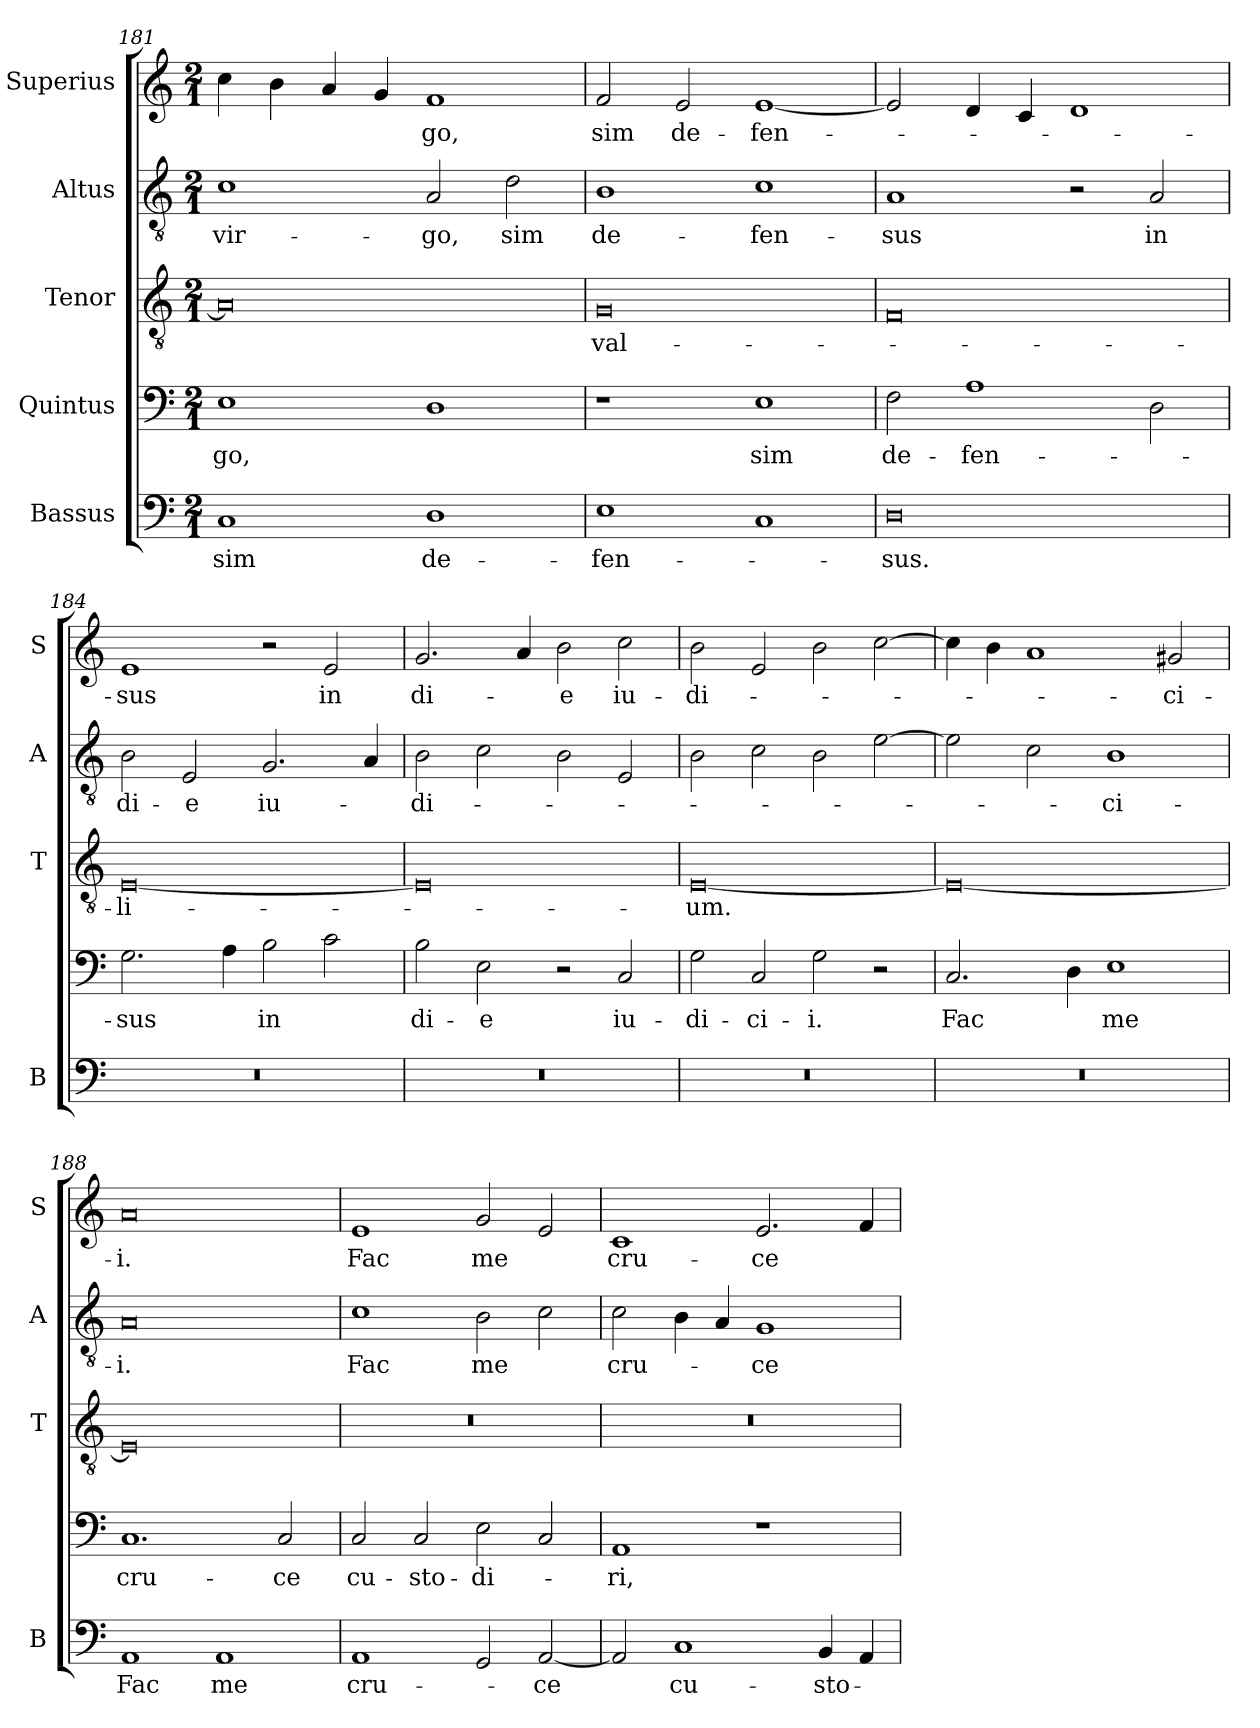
**kern	**text	**kern	**text	**kern	**text	**kern	**text	**kern	**text
*part5	*part5	*part4	*part4	*part3	*part3	*part2	*part2	*part1	*part1
*staff5	*staff5	*staff4	*staff4	*staff3	*staff3	*staff2	*staff2	*staff1	*staff1
*I"Bassus	*	*I"Quintus	*	*I"Tenor	*	*I"Altus	*	*I"Superius	*
*I'B	*	*	*	*I'T	*	*I'A	*	*I'S	*
*clefF4	*	*clefF4	*	*clefGv2	*	*clefGv2	*	*clefG2	*
*k[]	*	*k[]	*	*k[]	*	*k[]	*	*k[]	*
*M2/1	*	*M2/1	*	*M2/1	*	*M2/1	*	*M2/1	*
=181	=181	=181	=181	=181	=181	=181	=181	=181	=181
!	!	!	!LO:LY:i	!	!	!	!	!	!
1C	sim	1E	-go,	0A]	.	1c	vir-	4cc	.
.	.	.	.	.	.	.	.	4b	.
.	.	.	.	.	.	.	.	4a	.
.	.	.	.	.	.	.	.	4g	.
1D	de-	1D	.	.	.	2A	-go,	1f	-go,
.	.	.	.	.	.	2d	sim	.	.
=182	=182	=182	=182	=182	=182	=182	=182	=182	=182
1E	-fen-	1r	.	0G	-val-	1B	de-	2f	sim
.	.	.	.	.	.	.	.	2e	de-
!	!	!	!LO:LY:i	!	!	!	!	!	!
1C	.	1E	sim	.	.	1c	-fen-	[1e	-fen-
=183	=183	=183	=183	=183	=183	=183	=183	=183	=183
!	!	!	!LO:LY:i	!	!	!	!	!	!
0D	-sus.	2F	de-	0F	.	1A	-sus	2e]	.
!	!	!	!LO:LY:i	!	!	!	!	!	!
.	.	1A	-fen-	.	.	.	.	4d	.
.	.	.	.	.	.	.	.	4c	.
.	.	.	.	.	.	2r	.	1d	.
.	.	2D	.	.	.	2A	in	.	.
=184	=184	=184	=184	=184	=184	=184	=184	=184	=184
!	!	!	!LO:LY:i	!	!	!	!	!	!
0r	.	2.G	-sus	[0E	-li-	2B	di-	1e	-sus
.	.	.	.	.	.	2E	-e	.	.
.	.	4A	.	.	.	.	.	.	.
!	!	!	!LO:LY:i	!	!	!	!	!	!
.	.	2B	in	.	.	2.G	iu-	2r	.
.	.	2c	.	.	.	.	.	2e	in
.	.	.	.	.	.	4A	.	.	.
=185	=185	=185	=185	=185	=185	=185	=185	=185	=185
!	!	!	!LO:LY:i	!	!	!	!	!	!
0r	.	2B	di-	0E]	.	2B	-di-	2.g	di-
!	!	!	!LO:LY:i	!	!	!	!	!	!
.	.	2E	-e	.	.	2c	.	.	.
.	.	.	.	.	.	.	.	4a	.
.	.	2r	.	.	.	2B	.	2b	-e
!	!	!	!LO:LY:i	!	!	!	!	!	!
.	.	2C	iu-	.	.	2E	.	2cc	iu-
=186	=186	=186	=186	=186	=186	=186	=186	=186	=186
!	!	!	!LO:LY:i	!	!	!	!	!	!
0r	.	2G	-di-	[0E	-um.	2B	.	2b	-di-
!	!	!	!LO:LY:i	!	!	!	!	!	!
.	.	2C	-ci-	.	.	2c	.	2e	.
!	!	!	!LO:LY:i	!	!	!	!	!	!
.	.	2G	-i.	.	.	2B	.	2b	.
.	.	2r	.	.	.	[2e	.	[2cc	.
=187	=187	=187	=187	=187	=187	=187	=187	=187	=187
!	!	!	!LO:LY:i	!	!	!	!	!	!
0r	.	2.C	Fac	0E_	.	2e]	.	4cc]	.
.	.	.	.	.	.	.	.	4b	.
.	.	.	.	.	.	2c	.	1a	.
.	.	4D	.	.	.	.	.	.	.
!	!	!	!LO:LY:i	!	!	!	!	!	!
.	.	1E	me	.	.	1B	-ci-	.	.
.	.	.	.	.	.	.	.	2g#X	-ci-
=188	=188	=188	=188	=188	=188	=188	=188	=188	=188
!	!	!	!LO:LY:i	!	!	!	!	!	!
1AA	Fac	1.C	cru-	0E]	.	0A	-i.	0a	-i.
1AA	me	.	.	.	.	.	.	.	.
!	!	!	!LO:LY:i	!	!	!	!	!	!
.	.	2C	-ce	.	.	.	.	.	.
=189	=189	=189	=189	=189	=189	=189	=189	=189	=189
!	!	!	!LO:LY:i	!	!	!	!	!	!
1AA	cru-	2C	cu-	0r	.	1c	Fac	1e	Fac
!	!	!	!LO:LY:i	!	!	!	!	!	!
.	.	2C	-sto-	.	.	.	.	.	.
!	!	!	!LO:LY:i	!	!	!	!	!	!
2GG	.	2E	-di-	.	.	2B	me	2g	me
[2AA	-ce	2C	.	.	.	2c	.	2e	.
=190	=190	=190	=190	=190	=190	=190	=190	=190	=190
!	!	!	!LO:LY:i	!	!	!	!	!	!
2AA]	.	1AA	-ri,	0r	.	2c	cru-	1c	cru-
1C	cu-	.	.	.	.	4B	.	.	.
.	.	.	.	.	.	4A	.	.	.
.	.	1r	.	.	.	1G	-ce	2.e	-ce
4BB	-sto-	.	.	.	.	.	.	.	.
4AA	.	.	.	.	.	.	.	4f	.
=	=	=	=	=	=	=	=	=	=
*-	*-	*-	*-	*-	*-	*-	*-	*-	*-
